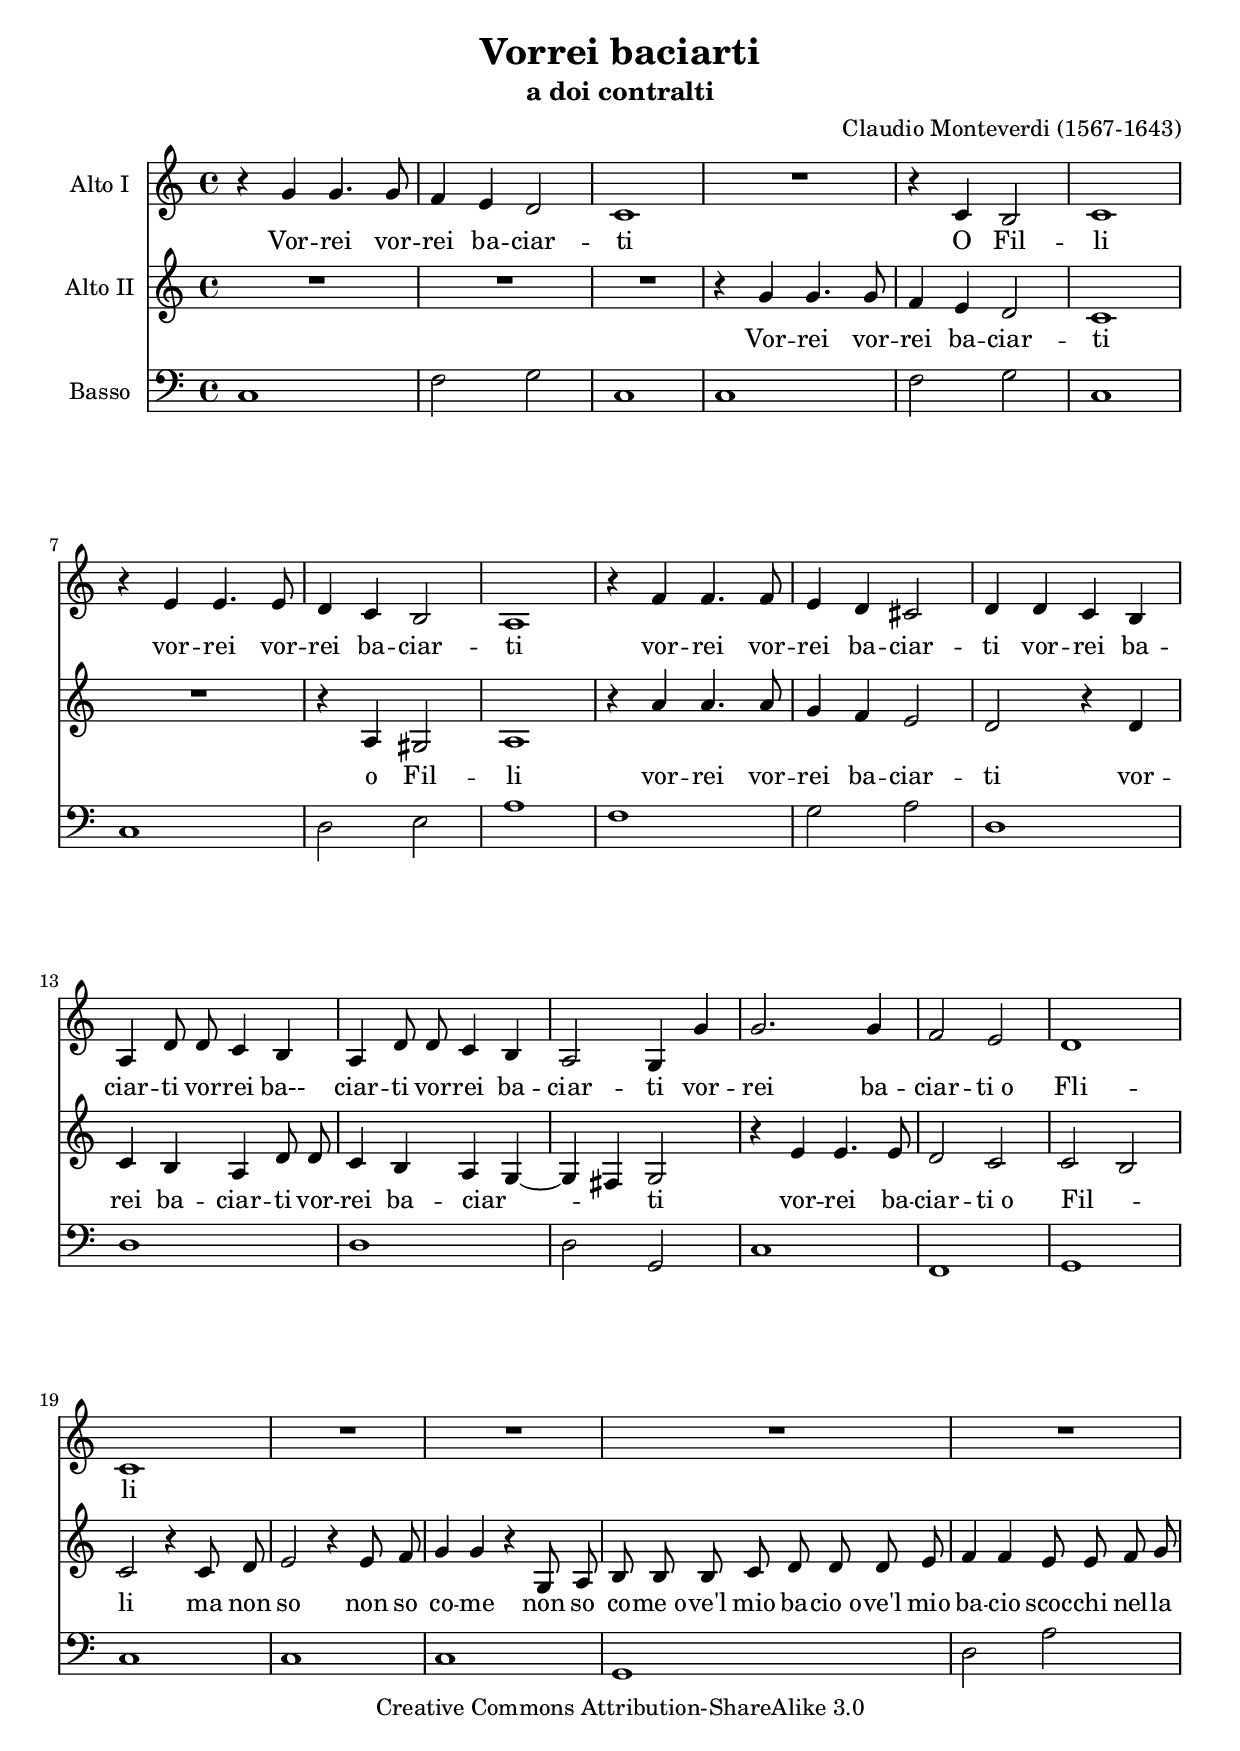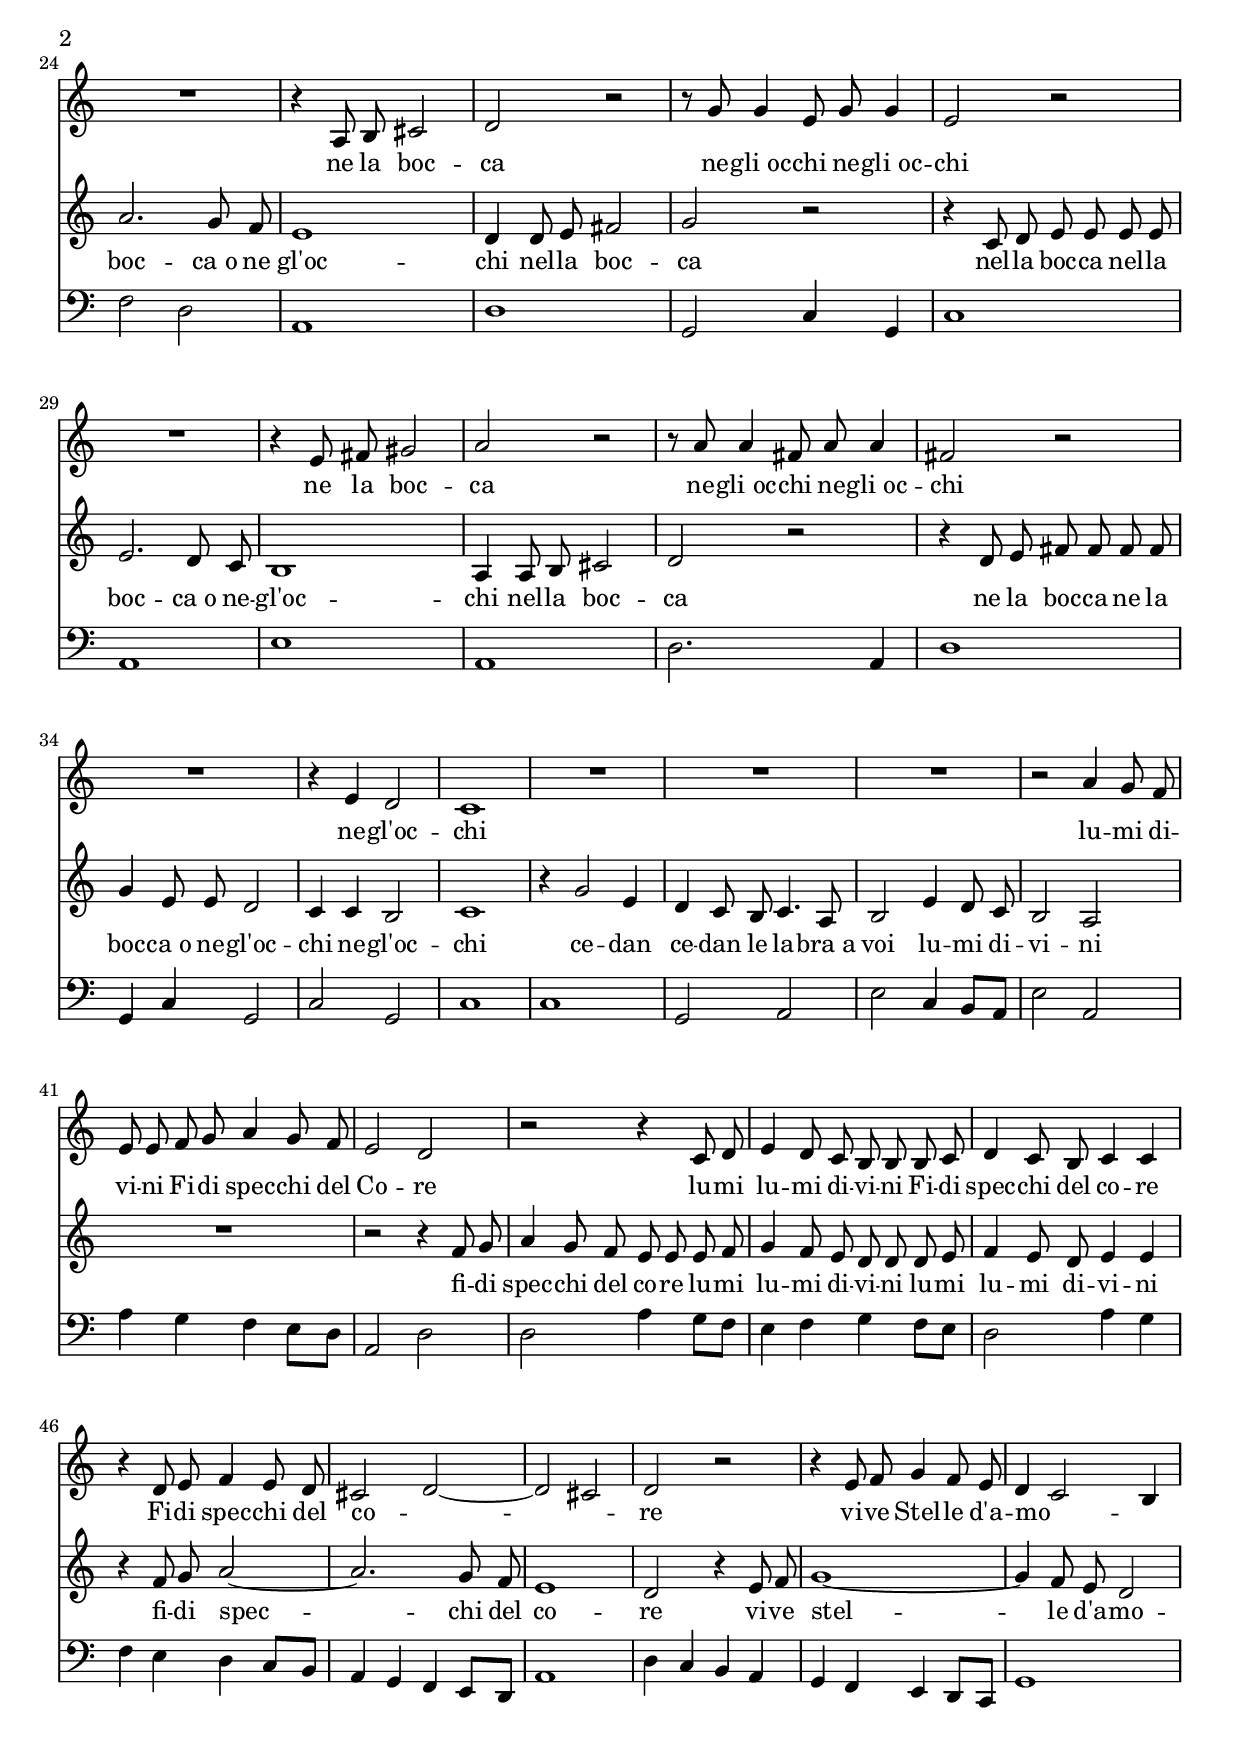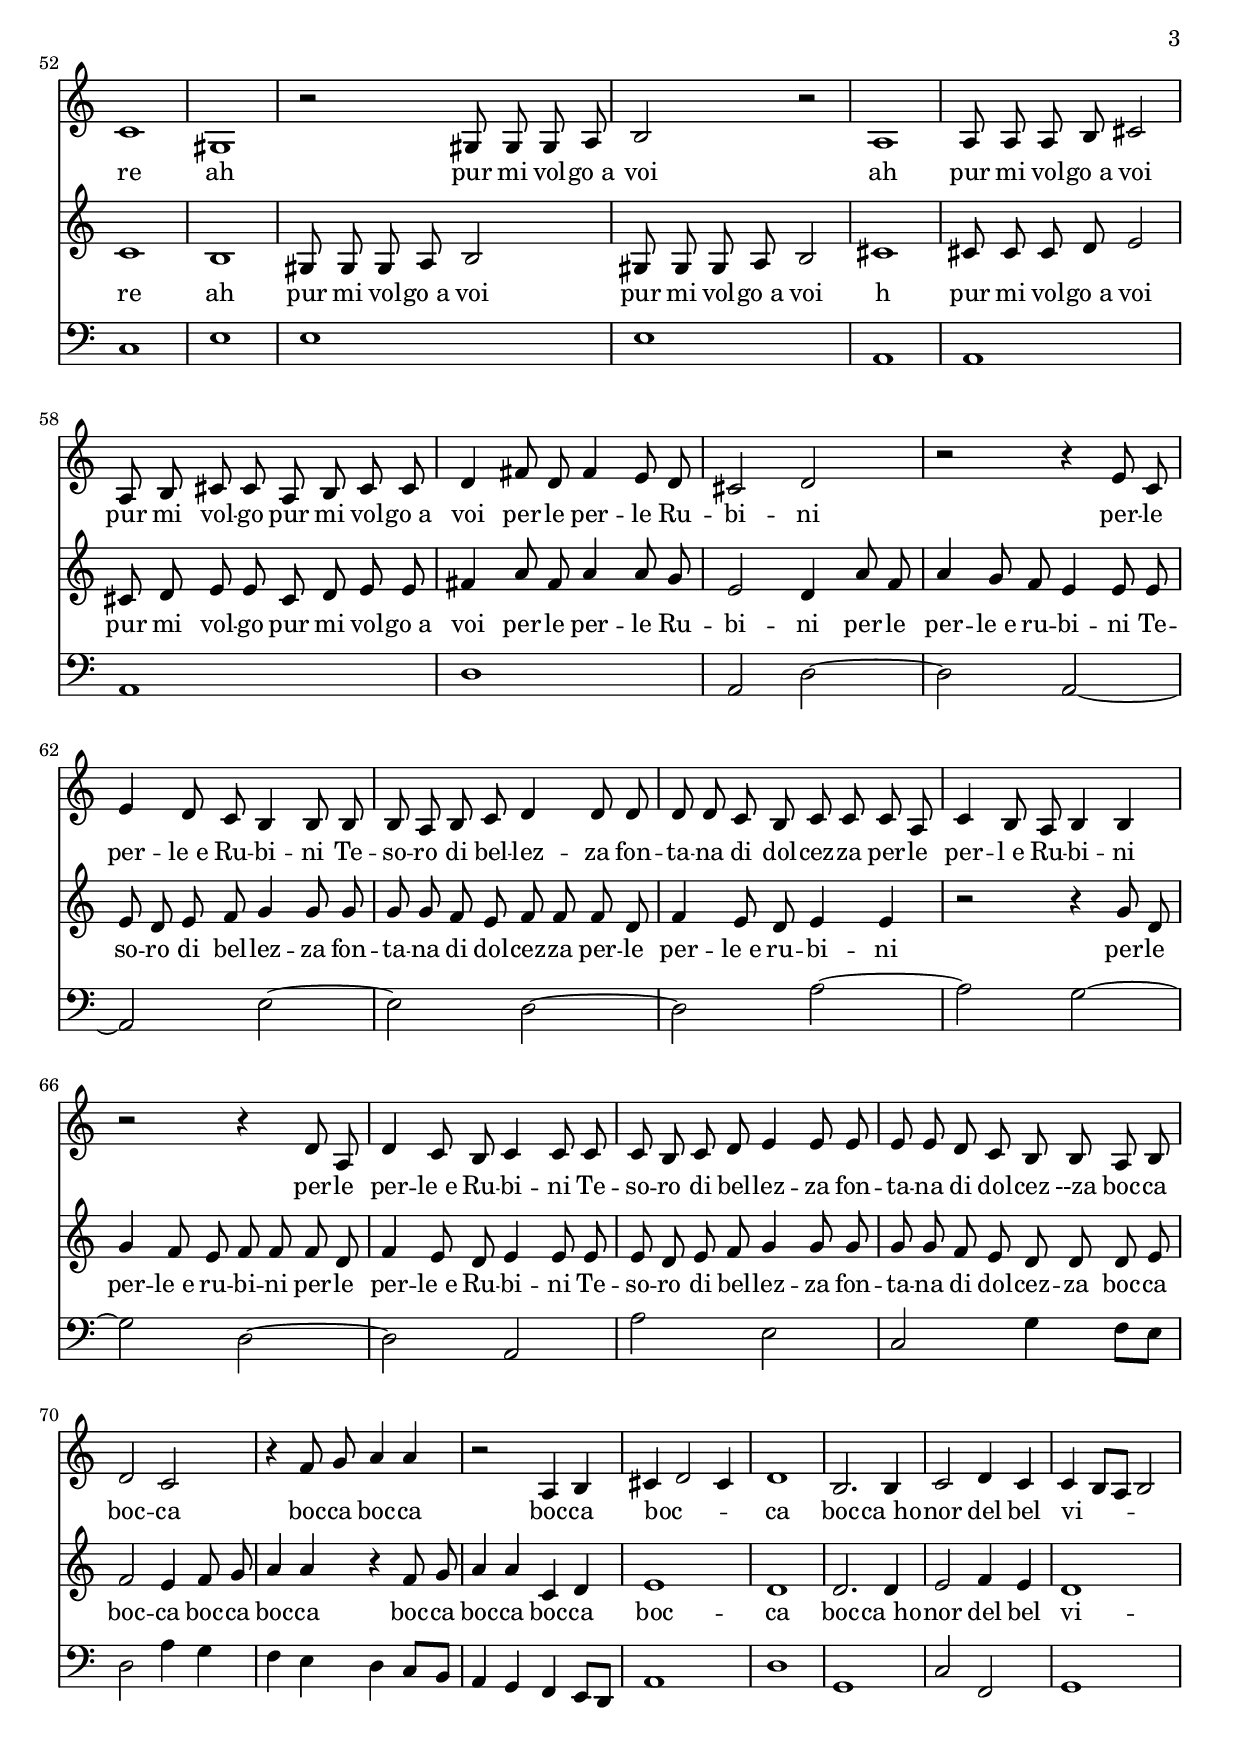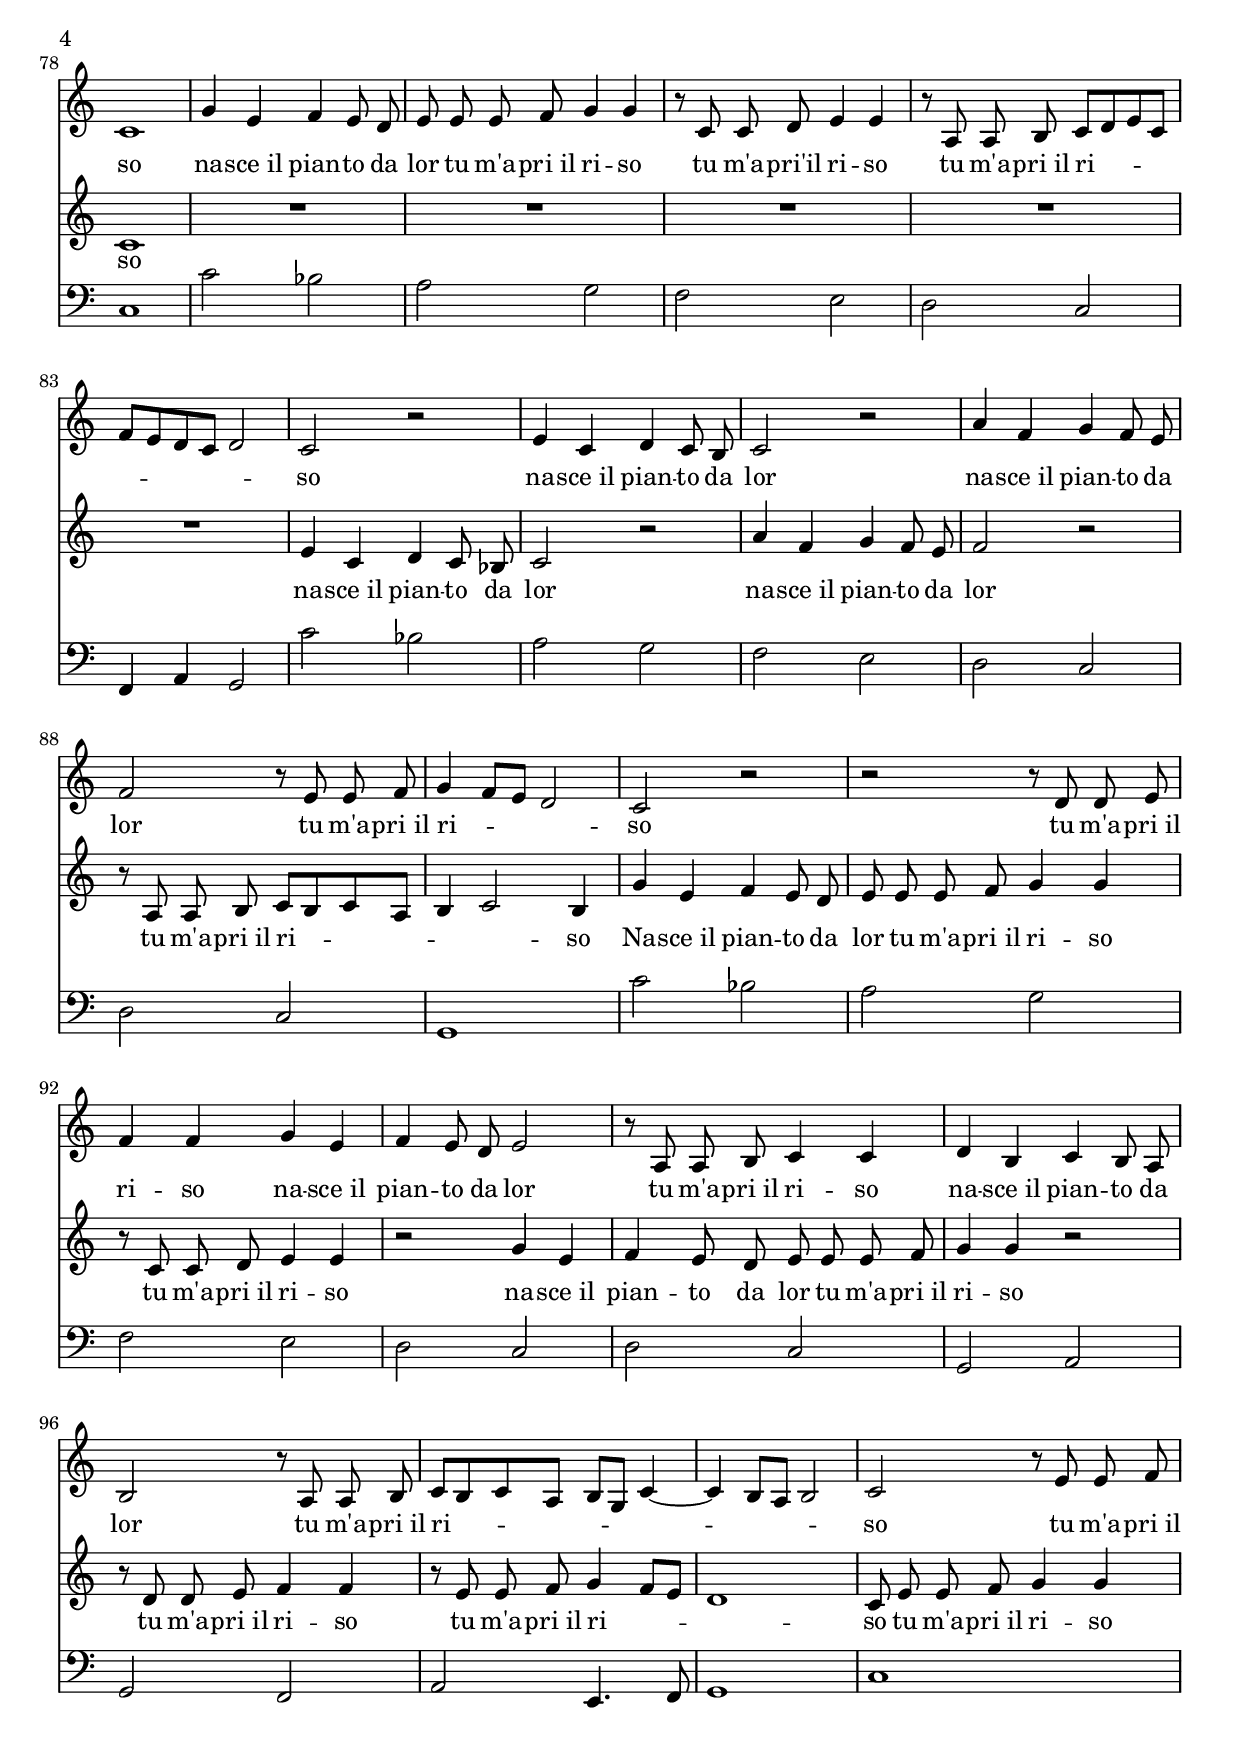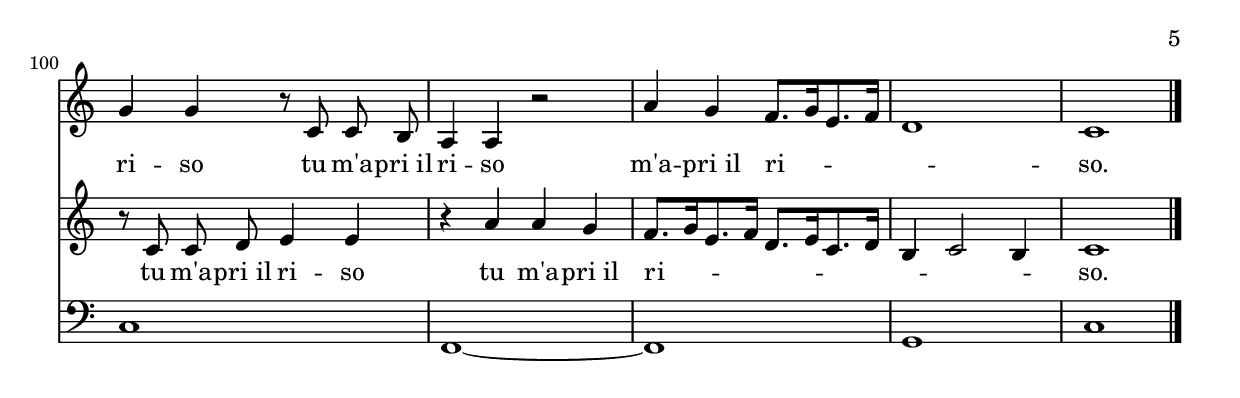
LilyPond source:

% Created on Wed Feb 18 22:48:42 CET 2009
\version "2.12.2"

\header {
	title = "Vorrei baciarti"
	subtitle = "a doi contralti"
	composer = "Claudio Monteverdi (1567-1643)"
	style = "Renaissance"
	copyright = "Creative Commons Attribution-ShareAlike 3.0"
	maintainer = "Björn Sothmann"
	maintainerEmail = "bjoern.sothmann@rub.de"
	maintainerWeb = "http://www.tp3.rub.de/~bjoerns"
}

\include "deutsch.ly"

verseI= \lyricmode {
Vor -- rei vor -- rei ba -- ciar -- ti O Fil -- li vor -- rei vor -- rei ba -- ciar -- ti vor -- rei vor -- rei ba -- ciar -- ti vor -- rei ba -- ciar -- ti vor -- rei ba-- ciar -- ti vor -- rei ba -- ciar -- ti vor -- rei ba -- ciar -- ti_o Fli -- li ne la boc -- ca ne -- gli_oc -- chi ne -- gli_oc -- chi ne la boc -- ca ne -- gli_oc -- chi ne -- gli_oc -- chi ne -- gl'oc -- chi lu -- mi di -- vi -- ni Fi -- di spec -- chi del Co -- re lu -- mi lu -- mi di -- vi -- ni Fi -- di spec -- chi del co -- re Fi -- di spec -- chi del co -- re vi -- ve Stel -- le d'a -- mo -- re ah pur mi vol -- go_a voi ah pur mi vol -- go_a voi pur mi vol -- go pur mi vol -- go_a voi per -- le per -- le Ru -- bi -- ni per -- le per -- le_e Ru -- bi -- ni Te -- so -- ro di bel -- lez -- za fon -- ta -- na di dol -- cez -- za per -- le per -- l_e Ru -- bi -- ni per -- le per -- le_e Ru -- bi -- ni Te -- so -- ro di bel -- lez -- za fon -- ta -- na di dol -- cez --za boc -- ca boc -- ca boc -- ca boc -- ca boc -- ca boc -- ca boc -- ca_ho -- nor del bel vi -- so na -- sce_il pian -- to da lor tu m'a -- pri_il ri -- so tu m'a -- pri'il ri -- so tu m'a -- pri_il ri -- so na -- sce_il pian -- to da lor na -- sce_il pian -- to da lor tu m'a -- pri_il ri -- so tu m'a -- pri_il ri -- so na -- sce_il pian -- to da lor tu m'a -- pri_il ri -- so na -- sce_il pian -- to da lor tu m'a -- pri_il ri -- so tu m'a -- pri_il ri -- so tu m'a -- pri_il ri -- so m'a -- pri_il ri -- so.
}

verseII= \lyricmode {
Vor -- rei vor -- rei ba -- ciar -- ti o Fil -- li vor -- rei vor -- rei ba -- ciar -- ti vor -- rei ba -- ciar -- ti vor -- rei ba -- ciar -- ti vor -- rei ba -- ciar -- ti_o Fil -- li ma non so non so co -- me non so co -- me_o -- ve'l mio ba -- cio_o -- ve'l mio ba -- cio scoc -- chi nel -- la boc -- ca_o ne gl'oc -- chi nel -- la boc -- ca nel -- la boc -- ca nel -- la boc -- ca_o ne -- gl'oc -- chi nel -- la boc -- ca ne la boc -- ca ne la boc -- ca_o ne -- gl'oc -- chi ne -- gl'oc -- chi ce -- dan ce -- dan le la -- bra_a voi lu -- mi di -- vi -- ni fi -- di spec -- chi del co -- re lu -- mi lu -- mi di -- vi -- ni lu -- mi lu -- mi di -- vi -- ni fi -- di spec -- chi del co -- re vi -- ve stel -- le d'a -- mo -- re ah pur mi vol -- go_a voi pur mi vol -- go_a voi h pur mi vol -- go_a voi pur mi vol -- go pur mi vol -- go_a voi per -- le per -- le Ru -- bi -- ni per -- le per -- le_e ru -- bi -- ni Te -- so -- ro di bel -- lez -- za fon -- ta -- na di dol -- cez -- za per -- le per -- le_e ru -- bi -- ni per -- le per -- le_e ru -- bi -- ni per -- le per -- le_e Ru -- bi -- ni Te -- so -- ro di bel -- lez -- za fon -- ta -- na di dol -- cez -- za boc -- ca boc -- ca boc -- ca boc -- ca boc -- ca boc -- ca boc -- ca boc -- ca boc -- ca_ho -- nor del bel vi -- so na -- sce_il pian -- to da lor na -- sce_il pian -- to da lor tu m'a -- pri_il ri -- so Na -- sce_il pian -- to da lor tu m'a -- pri_il ri -- so tu m'a -- pri_il ri -- so na -- sce_il pian -- to da lor tu m'a -- pri_il ri -- so tu m'a -- pri_il ri -- so tu m'a -- pri_il ri -- so tu m'a -- pri_il ri -- so tu m'a -- pri_il ri -- so tu m'a -- pri_il ri -- so.
}
 

staffAltoI = \new Staff  {
	\time 4/4
	\override Score.MetronomeMark #'stencil = ##f
	\tempo 4 = 120 
	\set Staff.instrumentName="Alto I"
	\set Staff.midiInstrument="oboe"
	\key c \major
	\clef treble
	\relative c'' { 	
		\context Voice = "melodyAltI" {
			\dynamicUp
			\autoBeamOff
			r4 g g4. g8 |
			f4 e d2 |
			c1 |
			R1 |
			r4 c h2 |
			c1 |
			r4 e e4. e8 |
			d4 c h2 |
			a1 |
			r4 f' f4. f8 |
			e4 d cis2 |
			d4 d c h |
			a d8 d c4 h |
			a d8 d c4 h |
			a2 g4 g' |
			g2. g4 |
			f2 e |
			d1 |
			c |
			R1*5 |
			r4 a8 h cis2 |
			d r |
			r8 g g4 e8 g g4 |
			e2 r |
			R1 |
			r4 e8 fis gis2 |
			a r |
			r8 a a4 fis8 a a4 |
			fis2 r |
			R1 |
			r4 e d2 |
			c1 |
			R1*3 |
			r2 a'4 g8 f |
			e e f g a4 g8 f |
			e2 d |
			r2 r4 c8 d |
			e4 d8 c h h h c |
			d4 c8 h c4 c |
			r d8 e f4 e8 d |
			cis2\melisma d~ |
			d cis\melismaEnd |
			d r2 |
			r4 e8 f g4 f8 e |
			d4\melisma c2 h4\melismaEnd |
			c1 |
			gis |
			r2 gis8 gis gis a |
			h2 r |
			a1 |
			a8 a a h cis2 |
			a8 h cis cis a h cis cis |
			d4 fis8 d fis4 e8 d |
			cis2 d |
			r r4 e8 c |
			e4 d8 c h4 h8 h |
			h a h c d4 d8 d |
			d d c h c c c a |
			c4 h8 a h4 h |
			r2 r4 d8 a |
			d4 c8 h c4 c8 c |
			c h c d e4 e8 e |
			e e d c h h a h |
			d2 c |
			r4 f8 g a4 a |
			r2 a,4 h |
			cis\melisma d2 cis4\melismaEnd |
			d1 |
			h2. h4 |
			c2 d4 c |
			c\melisma h8[ a] h2\melismaEnd |
			c1 |
			g'4 e f e8 d |
			e e e f g4 g |
			r8 c, c d e4 e |
			r8 a, a h c[\melisma d e c] |
			f[ e d c] d2\melismaEnd |
			c r |
			e4 c d c8 h |
			c2 r |
			a'4 f g f8 e |
			f2 r8 e e f |
			g4\melisma f8[ e] d2\melismaEnd |
			c r |
			r r8 d d e |
			f4 f g e |
			f e8 d e2 |
			r8 a, a h c4 c |
			d h c h8 a |
			h2 r8 a a h |
			c[\melisma h c a] h[ g] c4~ |
			c h8[ a] h2\melismaEnd |
			c2 r8 e e f |
			g4 g r8 c, c h |
			a4 a r2 |
			a'4 g f8.[\melisma g16 e8. f16] |
			d1\melismaEnd |
			c |
		}

	\bar "|."
	}

}
staffAltoII = \new Staff  {
	\set Staff.instrumentName="Alto II"
	\set Staff.midiInstrument="oboe"
	\key c \major
	\clef treble
	\relative c'' { 	
		\context Voice = "melodyAltII" {
			\dynamicUp
			\autoBeamOff
			R1*3 |
			r4 g g4. g8 |
			f4 e d2 |
			c1 |
			R1 |
			r4 a gis2 |
			a1 |
			r4 a' a4. a8 |
			g4 f e2 |
			d r4 d |
			c h a d8 d |
			c4 h a\melisma g~ |
			g fis\melismaEnd g2 |
			r4 e' e4. e8 |
			d2 c |
			c\melisma h\melismaEnd |
			c r4 c8 d |
			e2 r4 e8 f |
			g4 g r4 g,8 a |
			h h h c d d d e |
			f4 f e8 e f g |
			a2. g8 f |
			e1 |
			d4 d8 e fis2 |
			g r |
			r4 c,8 d e e e e |
			e2. d8 c |
			h1 |
			a4 a8 h cis2 |
			d r |
			r4 d8 e fis fis fis fis |
			g4 e8 e d2 |
			c4 c h2 |
			c1 |
			r4 g'2 e4 |
			d c8 h c4. a8 |
			h2 e4 d8 c |
			h2 a |
			R1 |
			r2 r4 f'8 g |
			a4 g8 f e e e f |
			g4 f8 e d d d e |
			f4 e8 d e4 e |
			r4 f8 g a2~ |
			a2. g8 f |
			e1 |
			d2 r4 e8 f |
			g1~ |
			g4 f8 e d2 |
			c1 |
			h |
			gis8 gis gis a h2 |
			gis8 gis gis a h2 |
			cis1 |
			cis8 cis cis d e2 |
			cis8 d e e cis d e e |
			fis4 a8 fis a4 a8 g |
			e2 d4 a'8 f |
			a4 g8 f e4 e8 e |
			e8 d e f g4 g8 g |
			g g f e f f f d |
			f4 e8 d e4 e |
			r2 r4 g8 d |
			g4 f8 e f f f d |
			f4 e8 d e4 e8 e |
			e d e f g4 g8 g |
			g g f e d d d e |
			f2 e4 f8 g |
			a4 a r4 f8 g |
			a4 a c, d |
			e1 |
			d |
			d2. d4 |
			e2 f4 e |
			d1 |
			c |
			R1*5 |
			e4 c d4 c8 b |
			c2 r |
			a'4 f g f8 e |
			f2 r |
			r8 a, a h c[\melisma h c a] |
			h4 c2\melismaEnd h4 |
			g' e f e8 d |
			e e e f g4 g |
			r8 c, c d e4 e |
			r2 g4 e |
			f e8 d e e e f |
			g4 g r2 |
			r8 d d e f4 f |
			r8 e e f g4\melisma f8[ e] |
			d1\melismaEnd |
			c8 e e f g4 g |
			r8 c, c d e4 e |
			r a a g |
			f8.[\melisma g16 e8. f16] d8.[ e16 c8. d16] |
			h4 c2 h4\melismaEnd |
			c1 |
		}

	\bar "|."
	}

}
staffBasso = \new Staff  {
	\set Staff.instrumentName="Basso"
	\set Staff.midiInstrument="harpsichord"
	\key c \major
	\clef bass
	\relative c {
		c1 |
		f2 g |
		c,1 |
		c |
		f2 g |
		c,1 |
		c |
		d2 e |
		a1 |
		f |
		g2 a |
		d,1 |
		d |
		d |
		d2 g, |
		c1 |
		f, |
		g |
		c |
		c |
		c |
		g |
		d'2 a' |
		f d |
		a1 |
		d |
		g,2 c4 g |
		c1 |
		a |
		e' |
		a, |
		d2. a4 |
		d1 |
		g,4 c g2 |
		c g |
		c1 |
		c |
		g2 a |
		e' c4 h8 a |
		e'2 a, |
		a'4 g f e8 d |
		a2 d |
		d a'4 g8 f |
		e4 f g f8 e |
		d2 a'4 g |
		f e d c8 h |
		a4 g f e8 d |
		a'1 |
		d4 c h a |
		g f e d8 c |
		g'1 |
		c |
		e |
		e |
		e |
		a, |
		a |
		a |
		d |
		a2 d~ |
		d a~ |
		a e'~ |
		e d~ |
		d a'~ |
		a g~ |
		g d~ |
		d a |
		a' e |
		c g'4 f8 e |
		d2 a'4 g |
		f e d c8 h |
		a4 g f e8 d |
		a'1 |
		d |
		g,1 |
		c2 f, |
		g1 |
		c |
		c'2 b |
		a g |
		f e |
		d c |
		f,4 a g2 |
		c'2 b |
		a g |
		f e |
		d c |
		d c |
		g1 |
		c'2 b |
		a g |
		f e |
		d c |
		d c |
		g a |
		g f |
		a e4. f8 |
		g1 |
		c |
		c |
		f,~ |
		f |
		g |
		c |
	\bar "|."
	}

}


\score {
	<<
		\staffAltoI
		\context Lyrics = "lmelodyAltI" \lyricmode  { \lyricsto "melodyAltI" \verseI }
		
		\staffAltoII
		\context Lyrics = "lmelodyAltII" \lyricmode  { \lyricsto "melodyAltII" \verseII }
		
		\staffBasso
	>>
	
	\midi {
	}

	\layout  {
	}
}

\paper {
}

